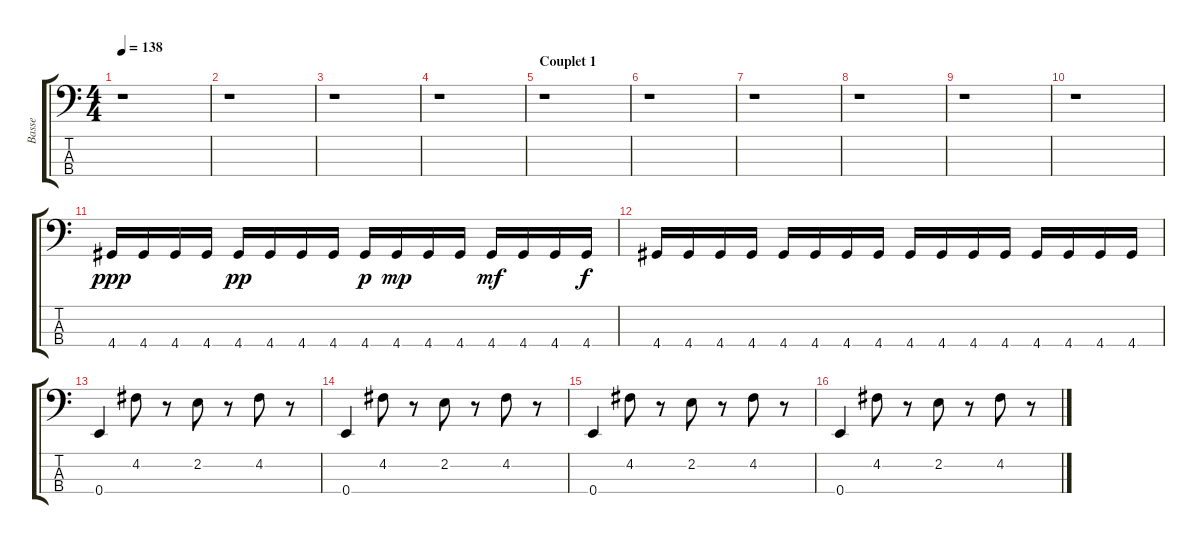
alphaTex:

\track ("Basse" "Basse") {instrument electricbassfinger}
\staff {score tabs}
\tuning (G2 D2 A1 E1) {hide}
\ts (4 4)
\tempo 138
\clef f4
\ks c
r.1{dy ppp instrument electricbassfinger} |
r.1 |
r.1 |
r.1 |
\section ("" "Couplet 1")
r.1 |
r.1 |
r.1 |
r.1 |
r.1 |
r.1 |
4.4.16 4.4.16 4.4.16 4.4.16 4.4.16{dy pp} 4.4.16 4.4.16 4.4.16 4.4.16{dy p} 4.4.16{dy mp} 4.4.16 4.4.16 4.4.16{dy mf} 4.4.16 4.4.16 4.4.16{dy f} |
4.4.16 4.4.16 4.4.16 4.4.16 4.4.16 4.4.16 4.4.16 4.4.16 4.4.16 4.4.16 4.4.16 4.4.16 4.4.16 4.4.16 4.4.16 4.4.16 |
0.4.4 4.2.8 r.8 2.2.8 r.8 4.2.8 r.8 |
0.4.4 4.2.8 r.8 2.2.8 r.8 4.2.8 r.8 |
0.4.4 4.2.8 r.8 2.2.8 r.8 4.2.8 r.8 |
0.4.4 4.2.8 r.8 2.2.8 r.8 4.2.8 r.8
